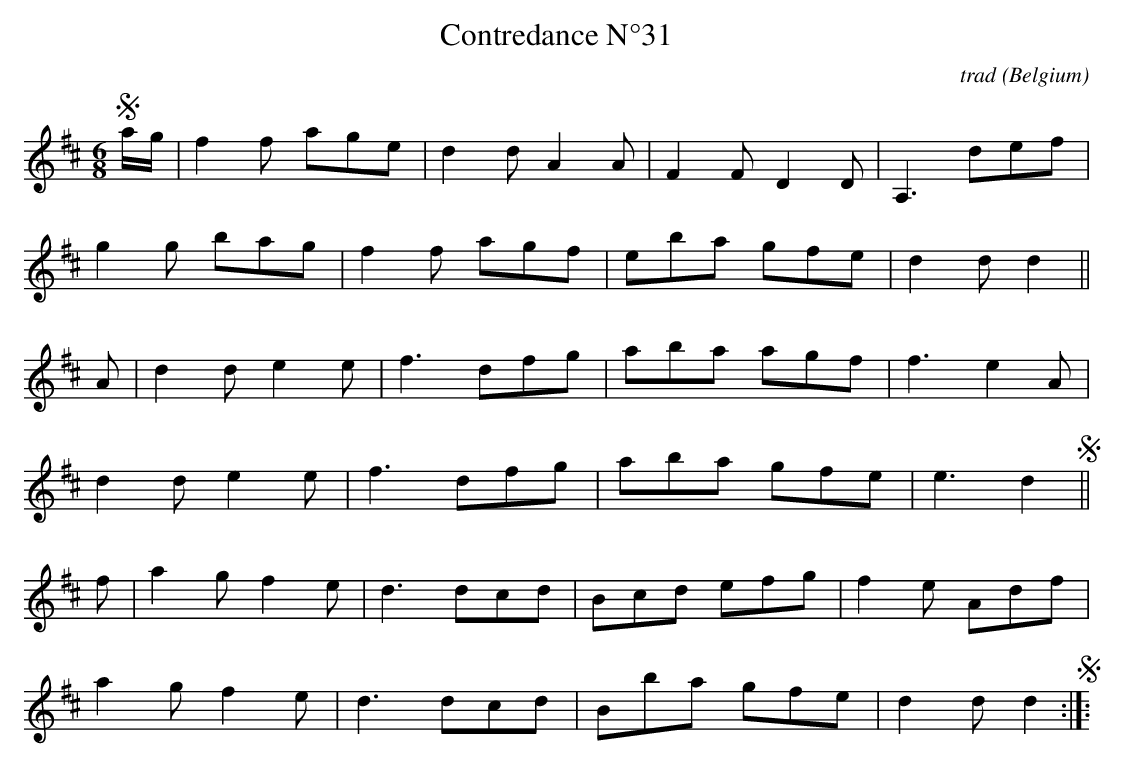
X:1
T:Contredance N°31
C:trad
O:Belgium
M:6/8
L:1/8
K:Dmaj
!segno!
a/2g/2|f2f age|d2d A2A|F2F D2D|A,3 def|
g2g bag|f2f agf|eba gfe|d2d d2||
A|d2d e2e|f3 dfg|aba agf|f3 e2A|
d2d e2e|f3 dfg|aba gfe|e3 d2!segno!||
f|a2g f2e|d3 dcd|Bcd efg|f2e Adf|
a2g f2e|d3 dcd|Bba gfe|d2d d2!segno!:|]:
